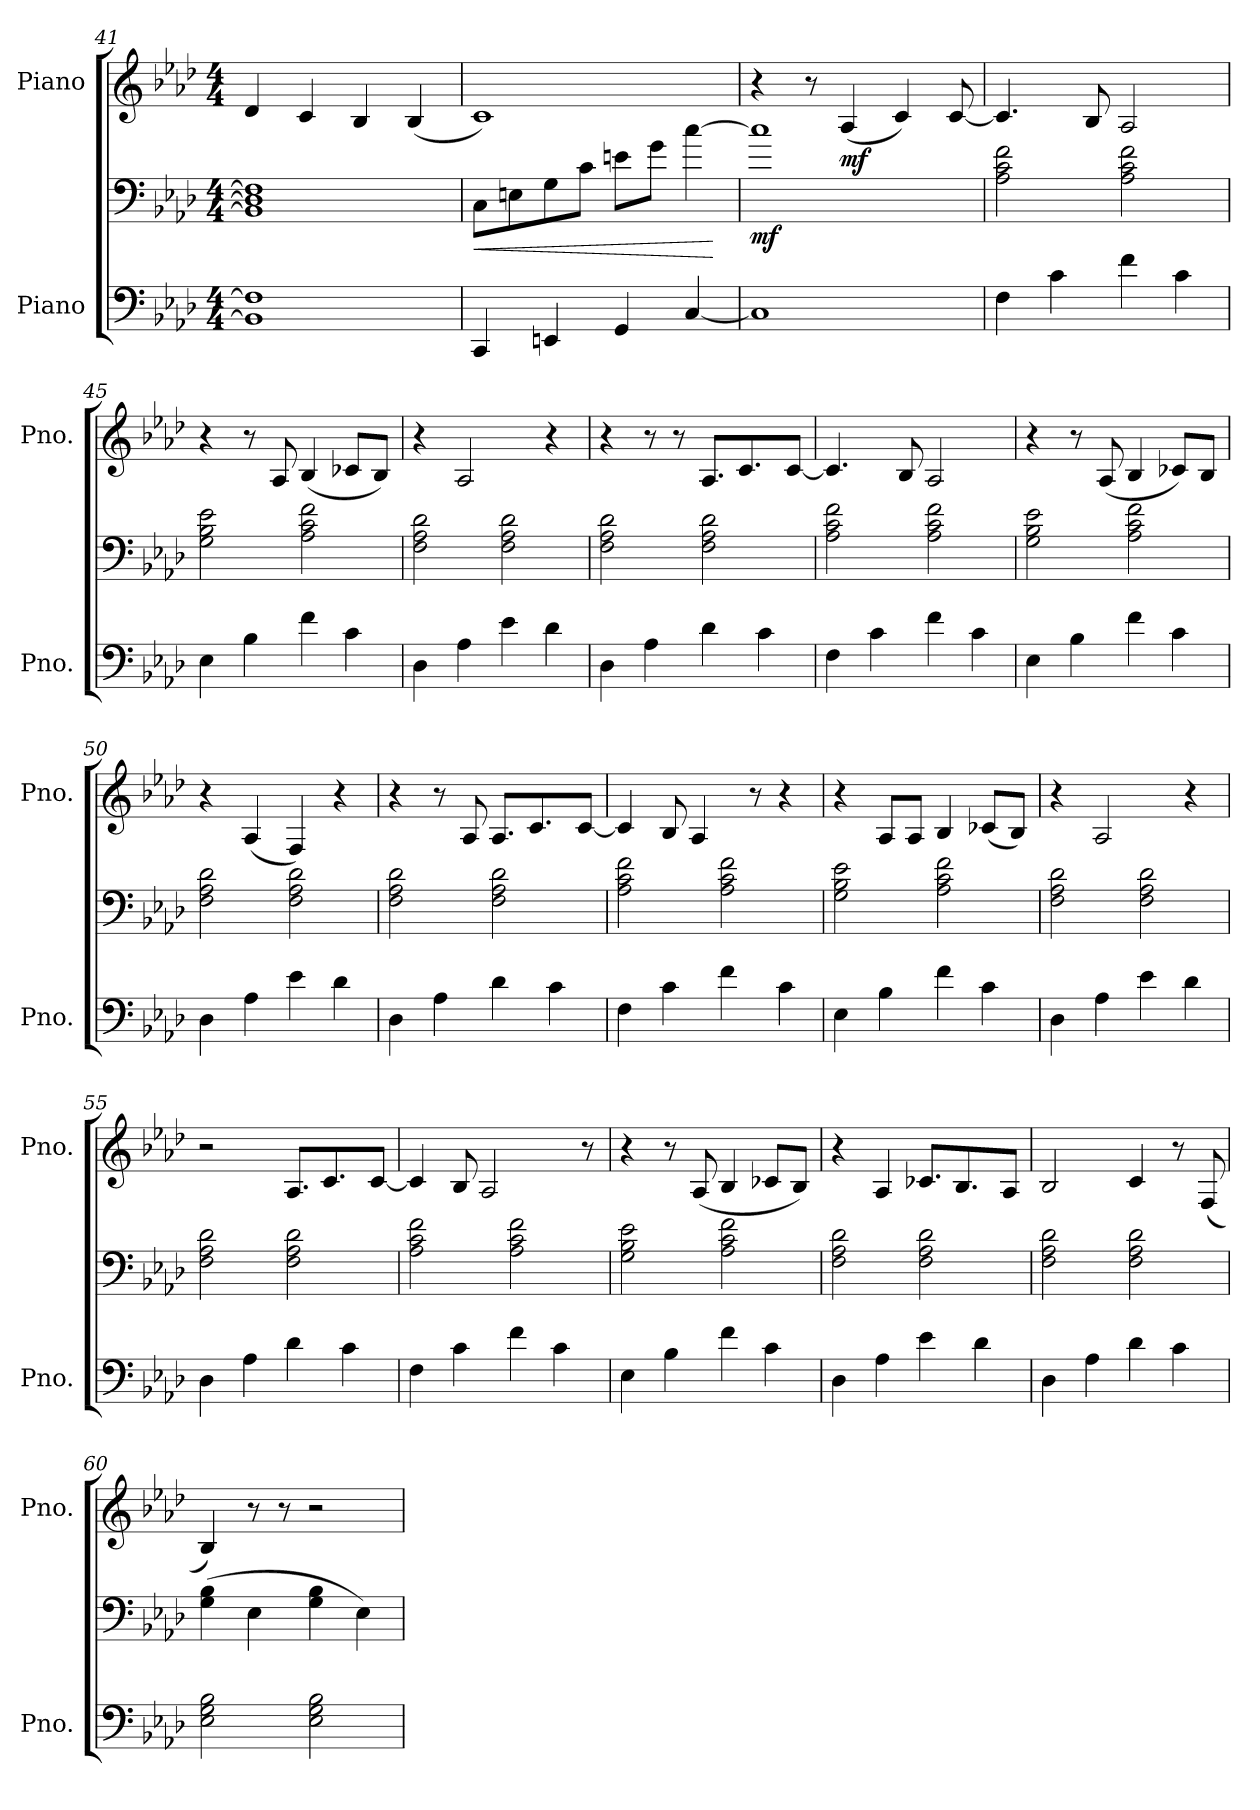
**kern	**kern	**dynam	**kern	**dynam
*part2	*part2	*part2	*part1	*part1
*staff3	*staff2	*staff2/3	*staff1	*staff1
*I"Piano	*	*	*I"Piano	*
*I'Pno.	*	*	*I'Pno.	*
*clefF4	*clefF4	*	*clefG2	*
*k[b-e-a-d-]	*k[b-e-a-d-]	*	*k[b-e-a-d-]	*
*M4/4	*M4/4	*	*M4/4	*
=41	=41	=41	=41	=41
1BB-] 1F]	1BB-] 1D-] 1F]	.	4d-/	.
.	.	.	4c/	.
.	.	.	4B-/	.
.	.	.	(4B-/	.
!!LO:LB:g=z
=42	=42	=42	=42	=42
!	!	!LO:HP:b	!	!
4CC/	8C\L	<	1c)	.
.	8En\	.	.	.
4EEn/	8G\	.	.	.
.	8c\J	.	.	.
4GG/	8en\L	.	.	.
.	8g\J	.	.	.
[4C/	[4cc\	.	.	.
.	.	[	.	.
=43	=43	=43	=43	=43
!	!	!LO:DY:b	!	!
1C]	1cc]	mf	4r	.
.	.	.	8r	.
!	!	!	!	!LO:DY:b
.	.	.	(4A-/	mf
.	.	.	4c/)	.
.	.	.	[8c/	.
=44	=44	=44	=44	=44
4F\	2A-\ 2c\ 2f\	.	4.c/]	.
4c\	.	.	.	.
.	.	.	8B-/	.
4f\	2A-\ 2c\ 2f\	.	2A-/	.
4c\	.	.	.	.
=45	=45	=45	=45	=45
4E-\	2G\ 2B-\ 2e-\	.	4r	.
4B-\	.	.	8r	.
.	.	.	8A-/	.
4f\	2A-\ 2c\ 2f\	.	(4B-/	.
4c\	.	.	8c-X/L	.
.	.	.	8B-/J)	.
=46	=46	=46	=46	=46
4D-\	2F\ 2A-\ 2d-\	.	4r	.
4A-\	.	.	2A-/	.
4e-\	2F\ 2A-\ 2d-\	.	.	.
4d-\	.	.	4r	.
!!LO:PB:g=z
=47	=47	=47	=47	=47
4D-\	2F\ 2A-\ 2d-\	.	4r	.
4A-\	.	.	8r	.
.	.	.	8r	.
4d-\	2F\ 2A-\ 2d-\	.	8.A-/L	.
.	.	.	8.c/	.
4c\	.	.	.	.
.	.	.	[8c/J	.
=48	=48	=48	=48	=48
4F\	2A-\ 2c\ 2f\	.	4.c/]	.
4c\	.	.	.	.
.	.	.	8B-/	.
4f\	2A-\ 2c\ 2f\	.	2A-/	.
4c\	.	.	.	.
=49	=49	=49	=49	=49
4E-\	2G\ 2B-\ 2e-\	.	4r	.
4B-\	.	.	8r	.
.	.	.	(8A-/	.
4f\	2A-\ 2c\ 2f\	.	4B-/	.
4c\	.	.	8c-X/L)	.
.	.	.	8B-/J	.
=50	=50	=50	=50	=50
4D-\	2F\ 2A-\ 2d-\	.	4r	.
4A-\	.	.	(4A-/	.
4e-\	2F\ 2A-\ 2d-\	.	4F/)	.
4d-\	.	.	4r	.
=51	=51	=51	=51	=51
4D-\	2F\ 2A-\ 2d-\	.	4r	.
4A-\	.	.	8r	.
.	.	.	8A-/	.
4d-\	2F\ 2A-\ 2d-\	.	8.A-/L	.
.	.	.	8.c/	.
4c\	.	.	.	.
.	.	.	[8c/J	.
!!LO:LB:g=z
=52	=52	=52	=52	=52
4F\	2A-\ 2c\ 2f\	.	4c/]	.
4c\	.	.	8B-/	.
.	.	.	4A-/	.
4f\	2A-\ 2c\ 2f\	.	.	.
.	.	.	8r	.
4c\	.	.	4r	.
=53	=53	=53	=53	=53
4E-\	2G\ 2B-\ 2e-\	.	4r	.
4B-\	.	.	8A-/L	.
.	.	.	8A-/J	.
4f\	2A-\ 2c\ 2f\	.	4B-/	.
4c\	.	.	(8c-X/L	.
.	.	.	8B-/J)	.
=54	=54	=54	=54	=54
4D-\	2F\ 2A-\ 2d-\	.	4r	.
4A-\	.	.	2A-/	.
4e-\	2F\ 2A-\ 2d-\	.	.	.
4d-\	.	.	4r	.
=55	=55	=55	=55	=55
4D-\	2F\ 2A-\ 2d-\	.	2r	.
4A-\	.	.	.	.
4d-\	2F\ 2A-\ 2d-\	.	8.A-/L	.
.	.	.	8.c/	.
4c\	.	.	.	.
.	.	.	[8c/J	.
=56	=56	=56	=56	=56
4F\	2A-\ 2c\ 2f\	.	4c/]	.
4c\	.	.	8B-/	.
.	.	.	2A-/	.
4f\	2A-\ 2c\ 2f\	.	.	.
4c\	.	.	.	.
.	.	.	8r	.
!!LO:LB:g=z
=57	=57	=57	=57	=57
4E-\	2G\ 2B-\ 2e-\	.	4r	.
4B-\	.	.	8r	.
.	.	.	(8A-/	.
4f\	2A-\ 2c\ 2f\	.	4B-/	.
4c\	.	.	8c-X/L	.
.	.	.	8B-/J)	.
=58	=58	=58	=58	=58
4D-\	2F\ 2A-\ 2d-\	.	4r	.
4A-\	.	.	4A-/	.
4e-\	2F\ 2A-\ 2d-\	.	8.c-X/L	.
.	.	.	8.B-/	.
4d-\	.	.	.	.
.	.	.	8A-/J	.
=59	=59	=59	=59	=59
4D-\	2F\ 2A-\ 2d-\	.	2B-/	.
4A-\	.	.	.	.
4d-\	2F\ 2A-\ 2d-\	.	4c/	.
4c\	.	.	8r	.
.	.	.	(8F/	.
=60	=60	=60	=60	=60
2E-\ 2G\ 2B-\	(4G\ 4B-\	.	4B-/)	.
.	4E-\	.	8r	.
.	.	.	8r	.
2E-\ 2G\ 2B-\	4G\ 4B-\	.	2r	.
.	4E-\)	.	.	.
=	=	=	=	=
*-	*-	*-	*-	*-
